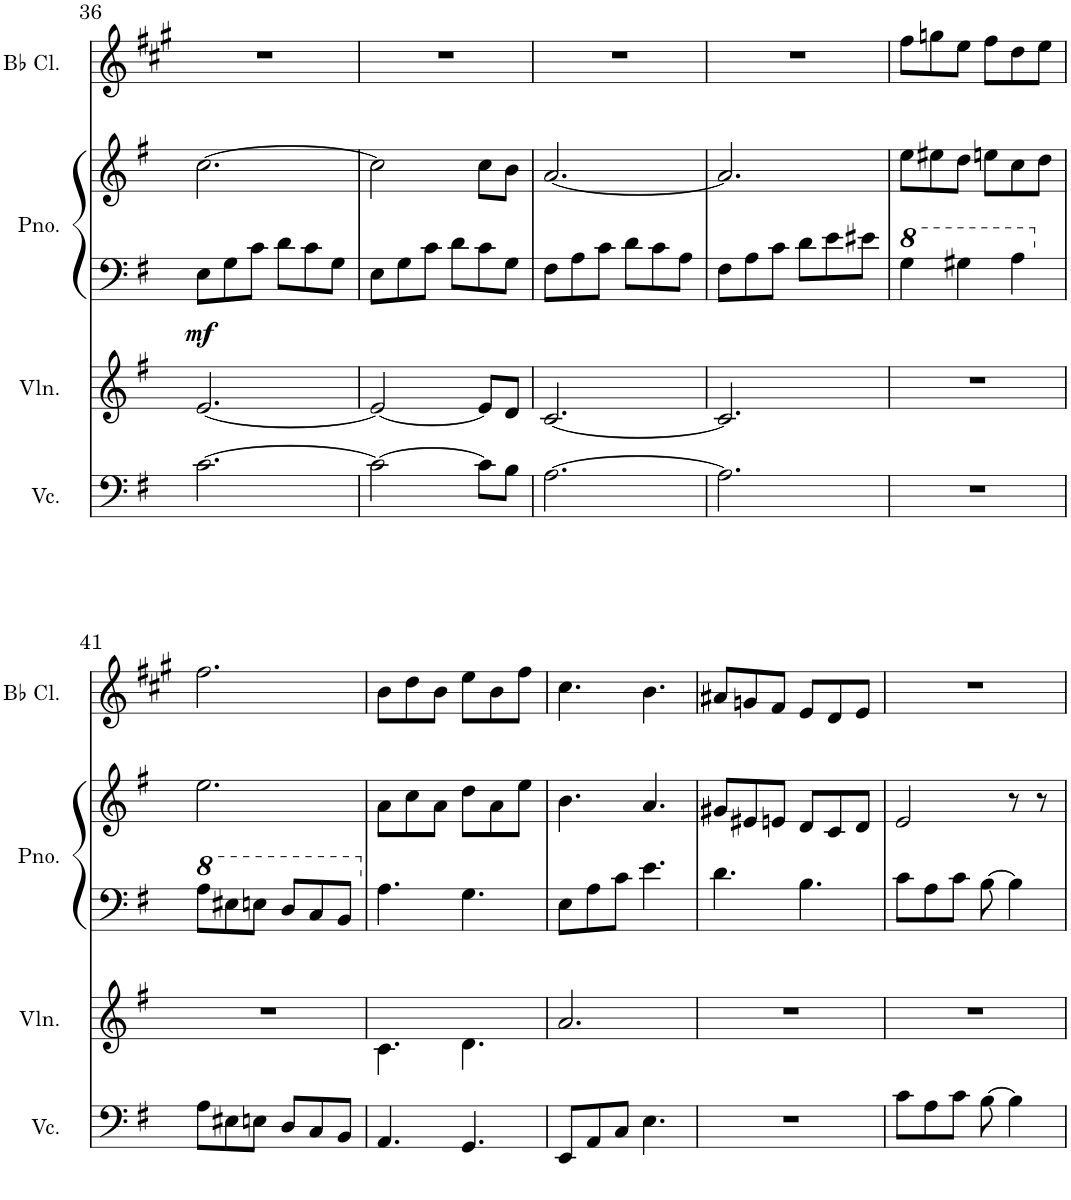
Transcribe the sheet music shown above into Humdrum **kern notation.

**kern	**kern	**kern	**kern	**dynam	**kern
*part4	*part3	*part2	*part2	*part2	*part1
*staff5	*staff4	*staff3	*staff2	*staff2/3	*staff1
*I"Violoncello	*I"Violin	*I"Piano	*	*	*I"Bb Clarinet
*I'Vc.	*I'Vln.	*I'Pno.	*	*	*I'Bb Cl.
!!LO:PB:g=z
*clefF4	*clefG2	*clefF4	*clefG2	*	*clefG2
*	*	*	*	*	*Trd1c2
*k[f#]	*k[f#]	*k[f#]	*k[f#]	*	*k[f#c#g#]
*M6/8	*M6/8	*M6/8	*M6/8	*	*M6/8
=36	=36	=36	=36	=36	=36
!	!	!	!	!LO:DY:b=2	!
[2.c\	[2.e/	8E\L	[2.cc\	mf	2.r
.	.	8G\	.	.	.
.	.	8c\J	.	.	.
.	.	8d\L	.	.	.
.	.	8c\	.	.	.
.	.	8G\J	.	.	.
=37	=37	=37	=37	=37	=37
2c\_	2e/_	8E\L	2cc\]	.	2.r
.	.	8G\	.	.	.
.	.	8c\J	.	.	.
.	.	8d\L	.	.	.
8c\L]	8e/L]	8c\	8cc\L	.	.
8B\J	8d/J	8G\J	8b\J	.	.
=38	=38	=38	=38	=38	=38
[2.A\	[2.c/	8F#\L	[2.a/	.	2.r
.	.	8A\	.	.	.
.	.	8c\J	.	.	.
.	.	8d\L	.	.	.
.	.	8c\	.	.	.
.	.	8A\J	.	.	.
=39	=39	=39	=39	=39	=39
2.A\]	2.c/]	8F#\L	2.a/]	.	2.r
.	.	8A\	.	.	.
.	.	8c\J	.	.	.
.	.	8d\L	.	.	.
.	.	8e\	.	.	.
.	.	8e#X\J	.	.	.
=40	=40	=40	=40	=40	=40
*	*	*8va	*	*	*
2.r	2.r	4g\	8ee\L	.	8ff#\L
.	.	.	8ee#X\	.	8ggn\
.	.	4g#X\	8dd\J	.	8ee\J
.	.	.	8een\L	.	8ff#\L
.	.	4a\	8cc\	.	8dd\
.	.	.	8dd\J	.	8ee\J
!!LO:LB:g=z
=41	=41	=41	=41	=41	=41
*	*	*X8va	*	*	*
*	*	*8va	*	*	*
8A\L	2.r	8a\L	2.ee\	.	2.ff#\
8E#X\	.	8e#X\	.	.	.
8En\J	.	8en\J	.	.	.
8D/L	.	8d/L	.	.	.
8C/	.	8c/	.	.	.
8BB/J	.	8B/J	.	.	.
=42	=42	=42	=42	=42	=42
*	*	*X8va	*	*	*
4.AA/	4.c\	4.A\	8a\L	.	8b\L
.	.	.	8cc\	.	8dd\
.	.	.	8a\J	.	8b\J
4.GG/	4.d\	4.G\	8dd\L	.	8ee\L
.	.	.	8a\	.	8b\
.	.	.	8ee\J	.	8ff#\J
=43	=43	=43	=43	=43	=43
8EE/L	2.a/	8E\L	4.b\	.	4.cc#\
8AA/	.	8A\	.	.	.
8C/J	.	8c\J	.	.	.
4.E\	.	4.e\	4.a/	.	4.b\
=44	=44	=44	=44	=44	=44
2.r	2.r	4.d\	8g#X/L	.	8a#X/L
.	.	.	8e#X/	.	8gn/
.	.	.	8en/J	.	8f#/J
.	.	4.B\	8d/L	.	8e/L
.	.	.	8c/	.	8d/
.	.	.	8d/J	.	8e/J
=45	=45	=45	=45	=45	=45
8c\L	2.r	8c\L	2e/	.	2.r
8A\	.	8A\	.	.	.
8c\J	.	8c\J	.	.	.
[8B\	.	[8B\	.	.	.
4B\]	.	4B\]	8r	.	.
.	.	.	8r	.	.
=	=	=	=	=	=
*-	*-	*-	*-	*-	*-
